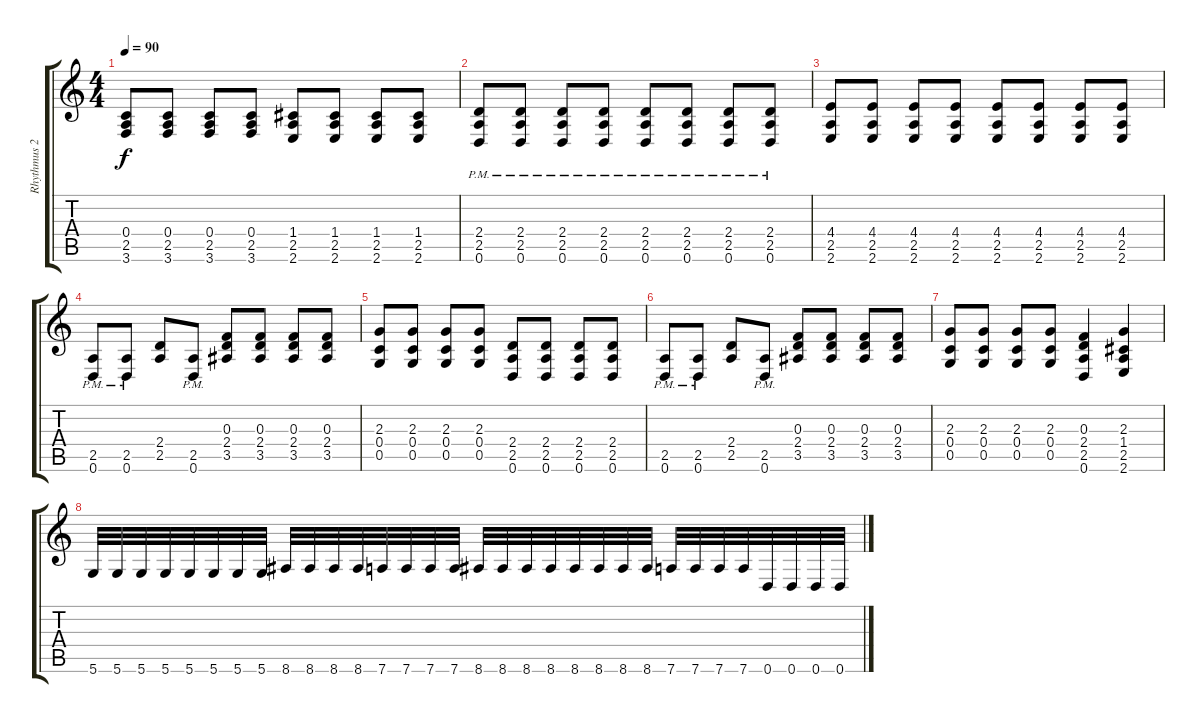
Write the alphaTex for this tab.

\track ("Rhythmus 2" "Rhythmus 2") {instrument distortionguitar}
\staff {score tabs}
\tuning (D4 A3 F3 C3 G2 D2) {hide}
\ts (4 4)
\tempo 90
\clef g2
\ks c
(0.4 2.5 3.6).8{dy f} (0.4 2.5 3.6).8 (0.4 2.5 3.6).8 (0.4 2.5 3.6).8 (1.4 2.5 2.6).8 (1.4 2.5 2.6).8 (1.4 2.5 2.6).8 (1.4 2.5 2.6).8 |
(2.4{pm} 2.5 0.6).8 (2.4{pm} 2.5 0.6).8 (2.4{pm} 2.5 0.6).8 (2.4{pm} 2.5 0.6).8 (2.4{pm} 2.5 0.6).8 (2.4{pm} 2.5 0.6).8 (2.4{pm} 2.5 0.6).8 (2.4{pm} 2.5 0.6).8 |
(4.4 2.5 2.6).8 (4.4 2.5 2.6).8 (4.4 2.5 2.6).8 (4.4 2.5 2.6).8 (4.4 2.5 2.6).8 (4.4 2.5 2.6).8 (4.4 2.5 2.6).8 (4.4 2.5 2.6).8 |
(2.5{pm} 0.6).8 (2.5{pm} 0.6).8 (2.4 2.5).8 (2.5 0.6{pm}).8 (0.3 2.4 3.5).8 (0.3 2.4 3.5).8 (0.3 2.4 3.5).8 (0.3 2.4 3.5).8 |
(2.3 0.4 0.5).8 (2.3 0.4 0.5).8 (2.3 0.4 0.5).8 (2.3 0.4 0.5).8 (2.4 2.5 0.6).8 (2.4 2.5 0.6).8 (2.4 2.5 0.6).8 (2.4 2.5 0.6).8 |
(2.5{pm} 0.6).8 (2.5{pm} 0.6).8 (2.4 2.5).8 (2.5 0.6{pm}).8 (0.3 2.4 3.5).8 (0.3 2.4 3.5).8 (0.3 2.4 3.5).8 (0.3 2.4 3.5).8 |
(2.3 0.4 0.5).8 (2.3 0.4 0.5).8 (2.3 0.4 0.5).8 (2.3 0.4 0.5).8 (0.3 2.4 2.5 0.6).4 (2.3 1.4 2.5 2.6).4 |
5.6.32{volume 16} 5.6.32 5.6.32 5.6.32 5.6.32 5.6.32 5.6.32 5.6.32 8.6.32 8.6.32 8.6.32 8.6.32 7.6.32 7.6.32 7.6.32 7.6.32 8.6.32 8.6.32 8.6.32 8.6.32 8.6.32 8.6.32 8.6.32 8.6.32 7.6.32 7.6.32 7.6.32 7.6.32 0.6.32 0.6.32 0.6.32 0.6.32
